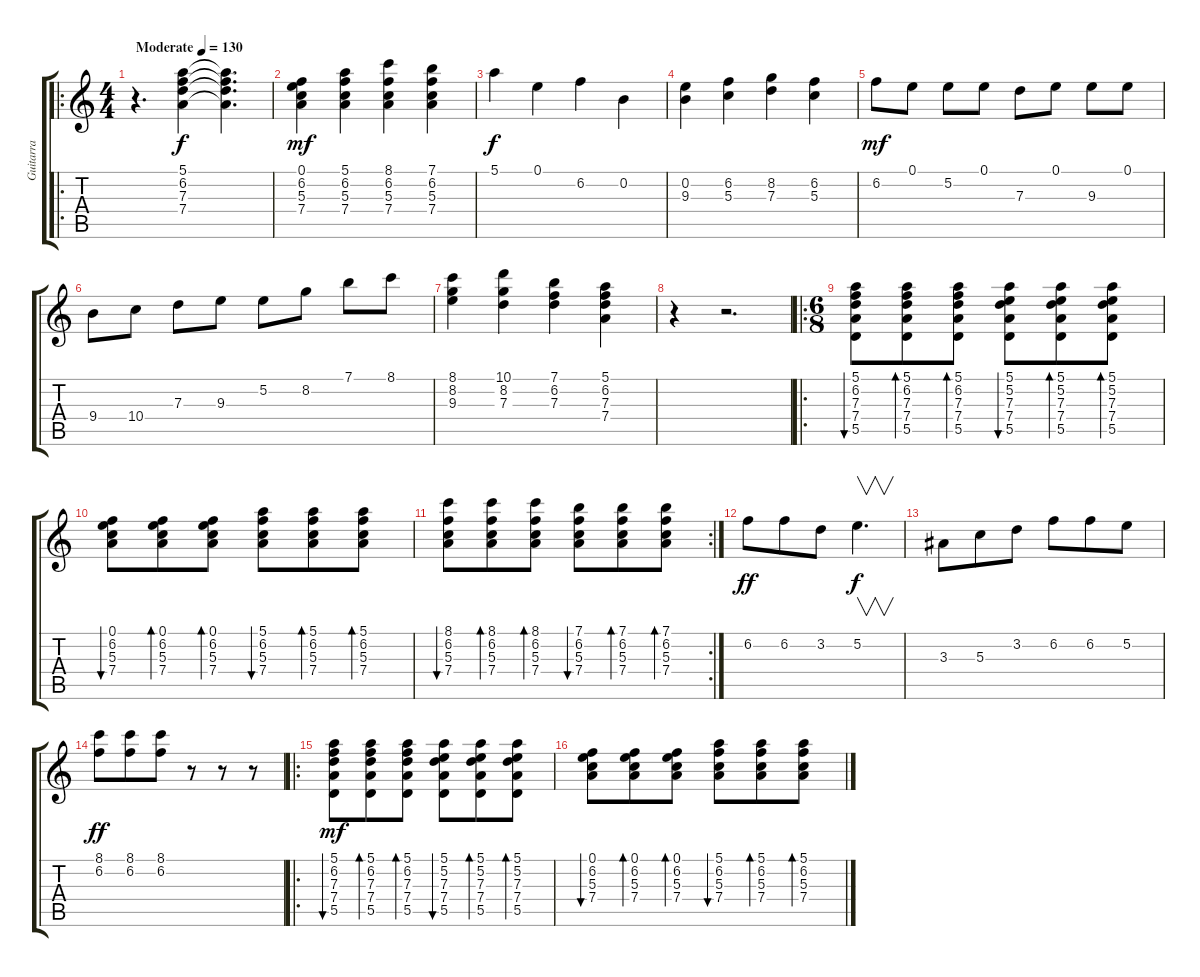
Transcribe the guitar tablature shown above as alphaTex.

\track ("Guitarra" "Guitarra") {instrument acousticguitarsteel}
\staff {score tabs}
\tuning (E4 B3 G3 D3 A2 E2) {hide}
\ro
\ts (4 4)
\tempo (130 "Moderate")
\clef g2
\ks c
r.4{d dy f instrument acousticguitarsteel} (5.1 6.2 7.3 7.4).4 (5.1{t} 6.2{t} 7.3{t} 7.4{t}).4{d} |
(0.1 6.2 5.3 7.4).4{dy mf} (5.1 6.2 5.3 7.4).4 (8.1 6.2 5.3 7.4).4 (7.1 6.2 5.3 7.4).4 |
5.1.4{dy f} 0.1.4 6.2.4 0.2.4 |
(0.2 9.3).4 (6.2 5.3).4 (8.2 7.3).4 (6.2 5.3).4 |
6.2.8{dy mf} 0.1.8 5.2.8 0.1.8 7.3.8 0.1.8 9.3.8 0.1.8 |
9.4.8 10.4.8 7.3.8 9.3.8 5.2.8 8.2.8 7.1.8 8.1.8 |
(8.1 8.2 9.3).4 (10.1 8.2 7.3).4 (7.1 6.2 7.3).4 (5.1 6.2 7.3 7.4).4 |
r.4 r.2{d} |
\ro
\ts (6 8)
(5.1 6.2 7.3 7.4 5.5).8{bu 30} (5.1 6.2 7.3 7.4 5.5).8{bd 30} (5.1 6.2 7.3 7.4 5.5).8{bd 30} (5.1 5.2 7.3 7.4 5.5).8{bu 30} (5.1 5.2 7.3 7.4 5.5).8{bd 30} (5.1 5.2 7.3 7.4 5.5).8{bd 30} |
(0.1 6.2 5.3 7.4).8{bu 30} (0.1 6.2 5.3 7.4).8{bd 30} (0.1 6.2 5.3 7.4).8{bd 30} (5.1 6.2 5.3 7.4).8{bu 30} (5.1 6.2 5.3 7.4).8{bd 30} (5.1 6.2 5.3 7.4).8{bd 30} |
\rc 2
(8.1 6.2 5.3 7.4).8{bu 30} (8.1 6.2 5.3 7.4).8{bd 30} (8.1 6.2 5.3 7.4).8{bd 30} (7.1 6.2 5.3 7.4).8{bu 30} (7.1 6.2 5.3 7.4).8{bd 30} (7.1 6.2 5.3 7.4).8{bd 30} |
6.2.8{dy ff} 6.2.8 3.2.8 5.2.4{v d dy f} |
3.3.8 5.3.8 3.2.8 6.2.8 6.2.8 5.2.8 |
(8.1 6.2).8{dy ff} (8.1 6.2).8 (8.1 6.2).8 r.8 r.8 r.8 |
\ro
(5.1 6.2 7.3 7.4 5.5).8{bu 30 dy mf} (5.1 6.2 7.3 7.4 5.5).8{bd 30} (5.1 6.2 7.3 7.4 5.5).8{bd 30} (5.1 5.2 7.3 7.4 5.5).8{bu 30} (5.1 5.2 7.3 7.4 5.5).8{bd 30} (5.1 5.2 7.3 7.4 5.5).8{bd 30} |
(0.1 6.2 5.3 7.4).8{bu 30} (0.1 6.2 5.3 7.4).8{bd 30} (0.1 6.2 5.3 7.4).8{bd 30} (5.1 6.2 5.3 7.4).8{bu 30} (5.1 6.2 5.3 7.4).8{bd 30} (5.1 6.2 5.3 7.4).8{bd 30}
